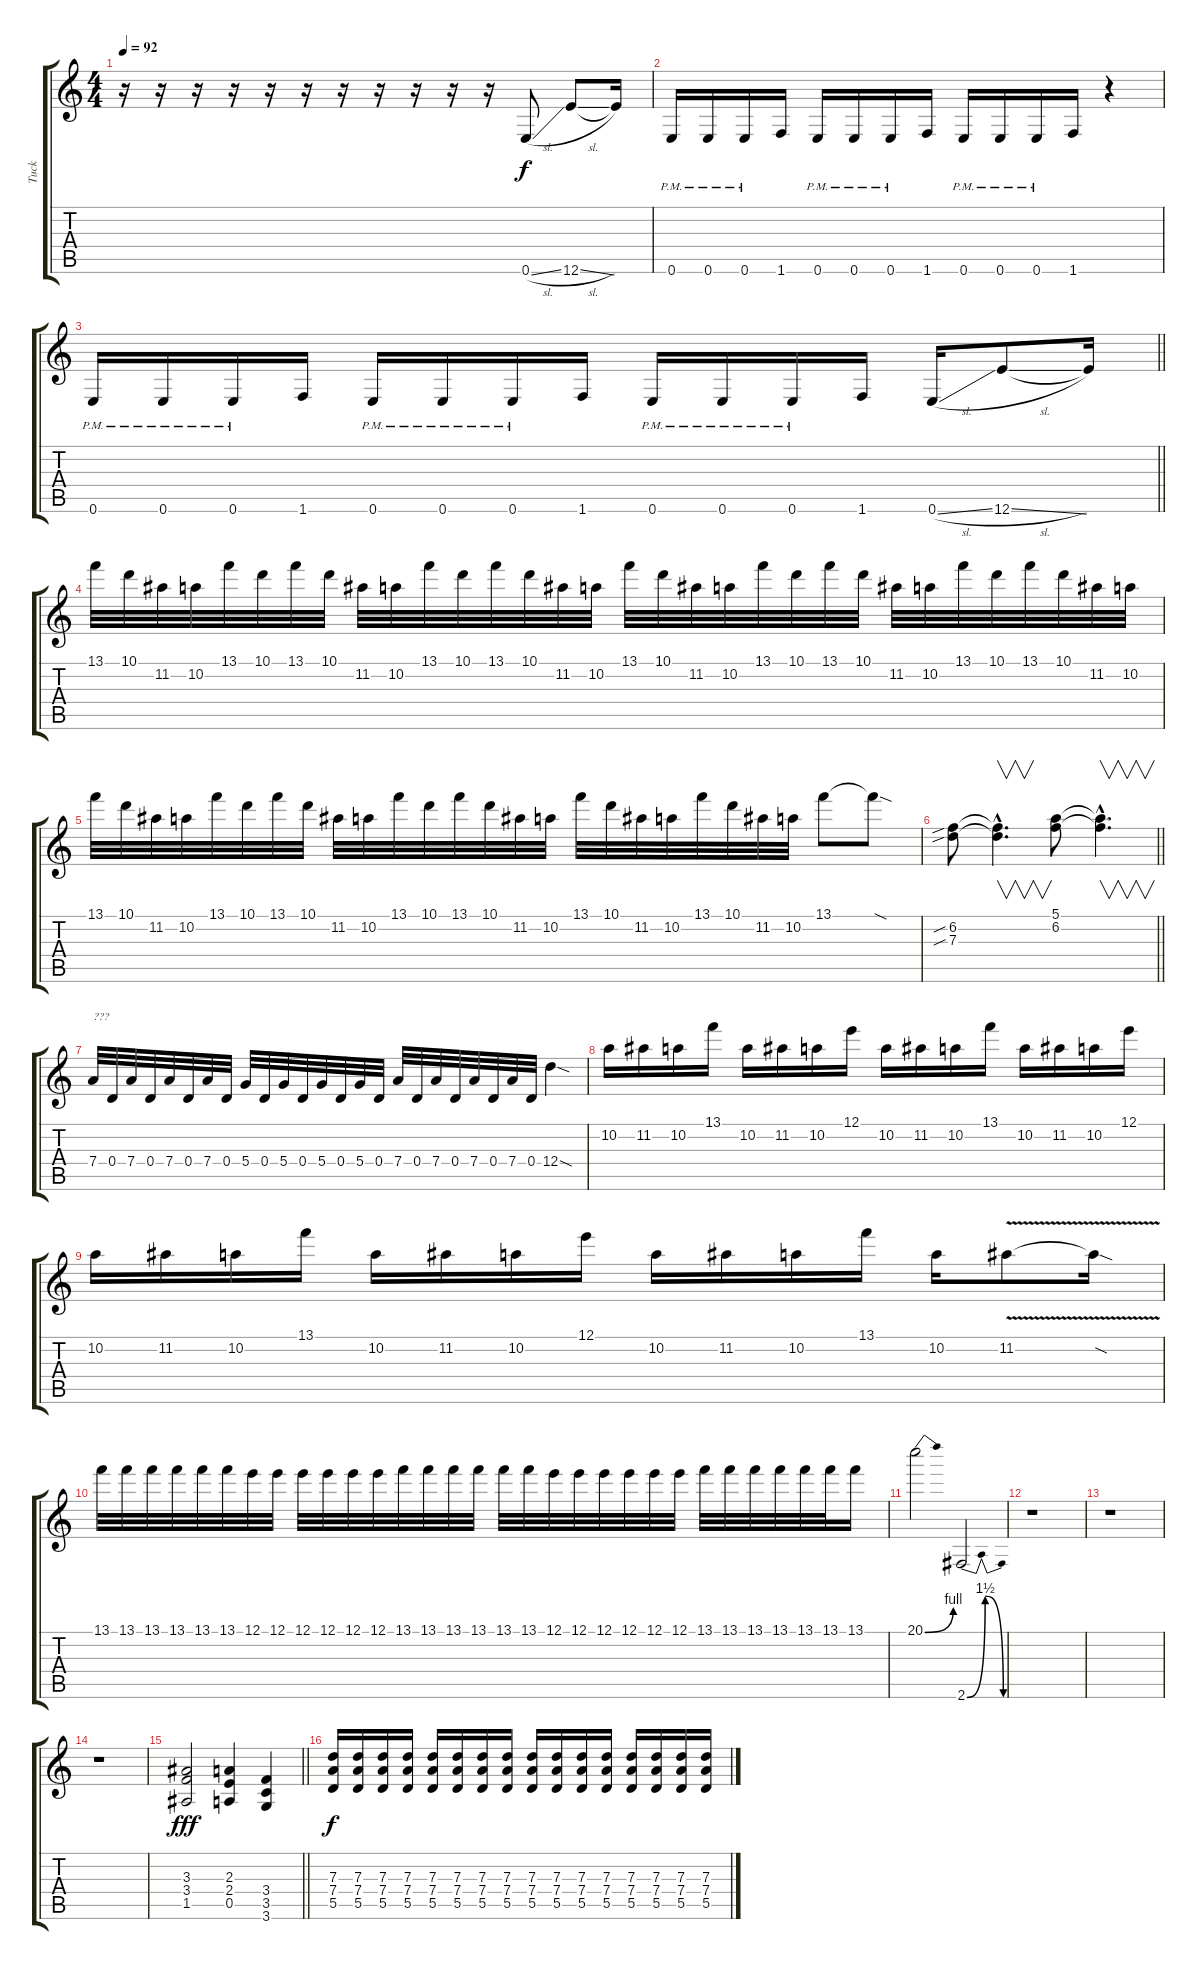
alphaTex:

\track ("Tuck" "Tuck") {instrument distortionguitar}
\staff {score tabs}
\tuning (E4 B3 G3 D3 A2 E2) {hide}
\ts (4 4)
\tempo 92
\clef g2
\ks c
r.16{dy f} r.16 r.16 r.16 r.16 r.16 r.16 r.16 r.16 r.16 r.16 0.6{sl}.8 12.6{sl}.8 12.6{t}.16 |
0.6{pm}.16 0.6{pm}.16 0.6{pm}.16 1.6.16 0.6{pm}.16 0.6{pm}.16 0.6{pm}.16 1.6.16 0.6{pm}.16 0.6{pm}.16 0.6{pm}.16 1.6.16 r.4 |
\barLineRight lightlight
0.6{pm}.16 0.6{pm}.16 0.6{pm}.16 1.6.16 0.6{pm}.16 0.6{pm}.16 0.6{pm}.16 1.6.16 0.6{pm}.16 0.6{pm}.16 0.6{pm}.16 1.6.16 0.6{sl}.16 12.6{sl}.8 12.6{t}.16 |
13.1.32 10.1.32 11.2.32 10.2.32 13.1.32 10.1.32 13.1.32 10.1.32 11.2.32 10.2.32 13.1.32 10.1.32 13.1.32 10.1.32 11.2.32 10.2.32 13.1.32 10.1.32 11.2.32 10.2.32 13.1.32 10.1.32 13.1.32 10.1.32 11.2.32 10.2.32 13.1.32 10.1.32 13.1.32 10.1.32 11.2.32 10.2.32 |
13.1.32 10.1.32 11.2.32 10.2.32 13.1.32 10.1.32 13.1.32 10.1.32 11.2.32 10.2.32 13.1.32 10.1.32 13.1.32 10.1.32 11.2.32 10.2.32 13.1.32 10.1.32 11.2.32 10.2.32 13.1.32 10.1.32 11.2.32 10.2.32 13.1.8 13.1{sod t}.8 |
\barLineRight lightlight
(6.2{sib} 7.3{sib}).8 (6.2{hac t} 7.3{hac t}).4{v d} (5.1 6.2).8 (5.1{hac t} 6.2{hac t}).4{v d} |
7.4.32{txt "???" instrument distortionguitar} 0.4.32 7.4.32 0.4.32 7.4.32 0.4.32 7.4.32 0.4.32 5.4.32 0.4.32 5.4.32 0.4.32 5.4.32 0.4.32 5.4.32 0.4.32 7.4.32 0.4.32 7.4.32 0.4.32 7.4.32 0.4.32 7.4.32 0.4.32 12.4{sod}.4 |
10.2.16{instrument distortionguitar} 11.2.16 10.2.16 13.1.16 10.2.16 11.2.16 10.2.16 12.1.16 10.2.16 11.2.16 10.2.16 13.1.16 10.2.16 11.2.16 10.2.16 12.1.16 |
10.2.16 11.2.16 10.2.16 13.1.16 10.2.16 11.2.16 10.2.16 12.1.16 10.2.16 11.2.16 10.2.16 13.1.16 10.2.16 11.2{v}.8 11.2{sod t}.16 |
13.1.32 13.1.32 13.1.32 13.1.32 13.1.32 13.1.32 12.1.32 12.1.32 12.1.32 12.1.32 12.1.32 12.1.32 13.1.32 13.1.32 13.1.32 13.1.32 13.1.32 13.1.32 12.1.32 12.1.32 12.1.32 12.1.32 12.1.32 12.1.32 13.1.32 13.1.32 13.1.32 13.1.32 13.1.32 13.1.32 13.1.16 |
20.1{be (bend 0 0 60 4)}.2 2.6{be (bendrelease 0 0 15 6 15 6 60 0)}.2 |
r.1 |
r.1 |
r.1 |
\barLineRight lightlight
(3.3 3.4 1.5).2{dy fff} (2.3 2.4 0.5).4 (3.4 3.5 3.6).4 |
(7.3 7.4 5.5).16{dy f} (7.3 7.4 5.5).16 (7.3 7.4 5.5).16 (7.3 7.4 5.5).16 (7.3 7.4 5.5).16 (7.3 7.4 5.5).16 (7.3 7.4 5.5).16 (7.3 7.4 5.5).16 (7.3 7.4 5.5).16 (7.3 7.4 5.5).16 (7.3 7.4 5.5).16 (7.3 7.4 5.5).16 (7.3 7.4 5.5).16 (7.3 7.4 5.5).16 (7.3 7.4 5.5).16 (7.3 7.4 5.5).16
